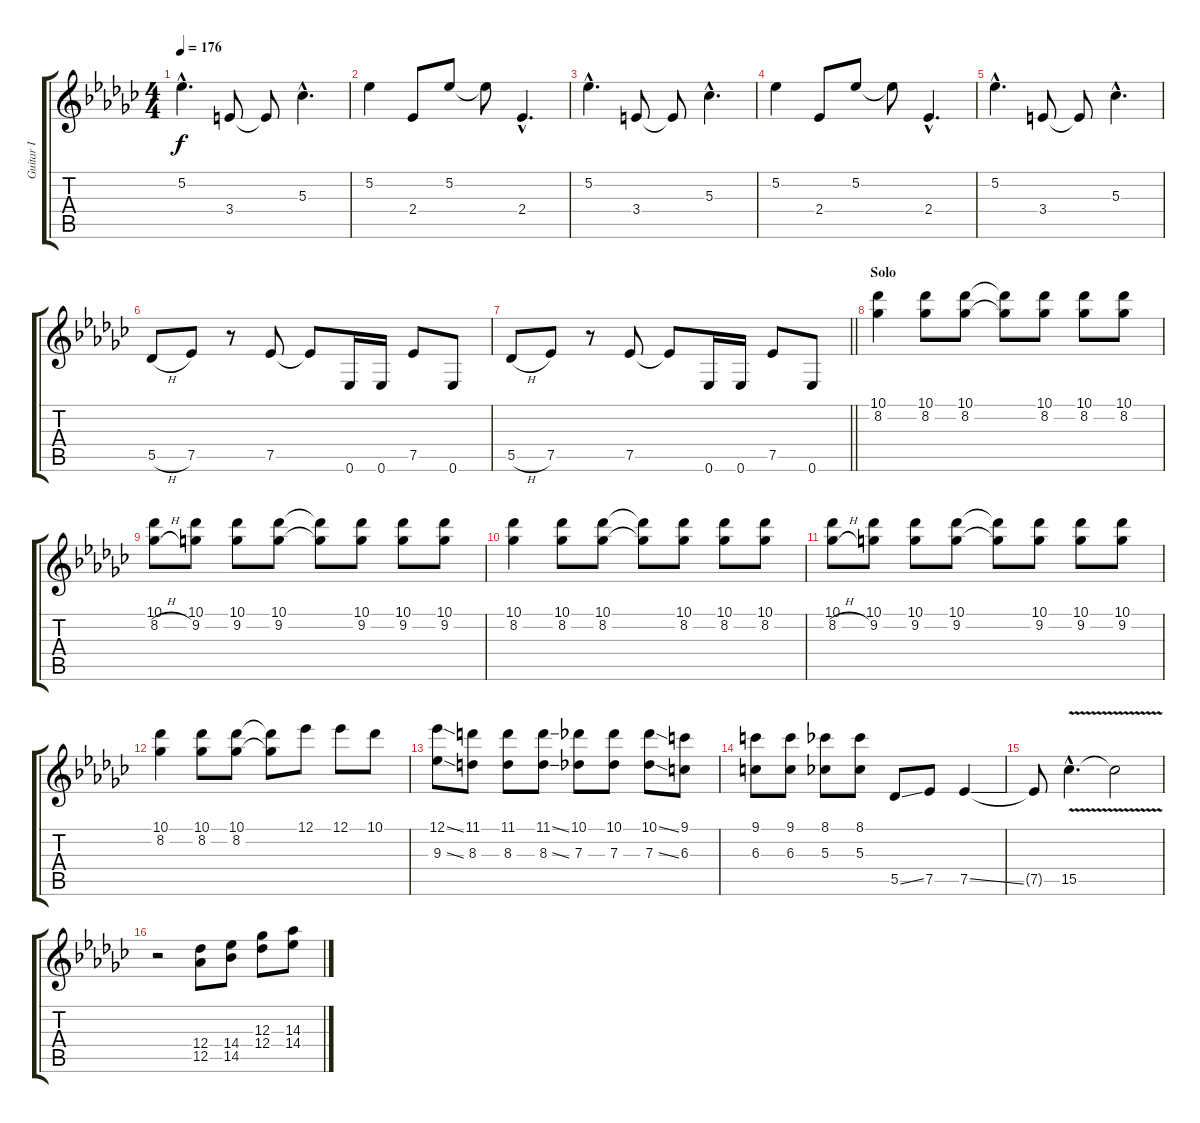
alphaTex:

\track ("Guitar I" "Guitar I") {instrument distortionguitar}
\staff {score tabs}
\tuning (Eb4 Bb3 Gb3 Db3 Ab2 Eb2) {hide}
\ts (4 4)
\tempo 176
\clef g2
\ks ebminor
5.2{hac}.4{d dy f} 3.4.8 3.4{t}.8 5.3{hac}.4{d} |
5.2.4 2.4.8 5.2.8 5.2{t}.8 2.4{hac}.4{d} |
5.2{hac}.4{d} 3.4.8 3.4{t}.8 5.3{hac}.4{d} |
5.2.4 2.4.8 5.2.8 5.2{t}.8 2.4{hac}.4{d} |
5.2{hac}.4{d} 3.4.8 3.4{t}.8 5.3{hac}.4{d} |
5.5{h}.8 7.5.8 r.8 7.5.8 7.5{t}.8 0.6.16 0.6.16 7.5.8 0.6.8 |
\barLineRight lightlight
5.5{h}.8 7.5.8 r.8 7.5.8 7.5{t}.8 0.6.16 0.6.16 7.5.8 0.6.8 |
\section ("" "Solo")
(10.1 8.2).4{volume 16 balance 8} (10.1 8.2).8 (10.1 8.2).8 (10.1{t} 8.2{t}).8 (10.1 8.2).8 (10.1 8.2).8 (10.1 8.2).8 |
(10.1 8.2{h}).8 (10.1 9.2).8 (10.1 9.2).8 (10.1 9.2).8 (10.1{t} 9.2{t}).8 (10.1 9.2).8 (10.1 9.2).8 (10.1 9.2).8 |
(10.1 8.2).4 (10.1 8.2).8 (10.1 8.2).8 (10.1{t} 8.2{t}).8 (10.1 8.2).8 (10.1 8.2).8 (10.1 8.2).8 |
(10.1 8.2{h}).8 (10.1 9.2).8 (10.1 9.2).8 (10.1 9.2).8 (10.1{t} 9.2{t}).8 (10.1 9.2).8 (10.1 9.2).8 (10.1 9.2).8 |
(10.1 8.2).4 (10.1 8.2).8 (10.1 8.2).8 (10.1{t} 8.2{t}).8 12.1.8 12.1.8 10.1.8 |
(12.1{ss} 9.3{ss}).8 (11.1 8.3).8 (11.1 8.3).8 (11.1{ss} 8.3{ss}).8 (10.1 7.3).8 (10.1 7.3).8 (10.1{ss} 7.3{ss}).8 (9.1 6.3).8 |
(9.1 6.3).8 (9.1 6.3).8 (8.1 5.3).8 (8.1 5.3).8 5.5{ss}.8 7.5.8 7.5{ss}.4 |
7.5{t}.8 15.5{v hac}.4{d} 15.5{t}.2 |
r.2 (12.4 12.5).8 (14.4 14.5).8 (12.3 12.4).8 (14.3 14.4).8
